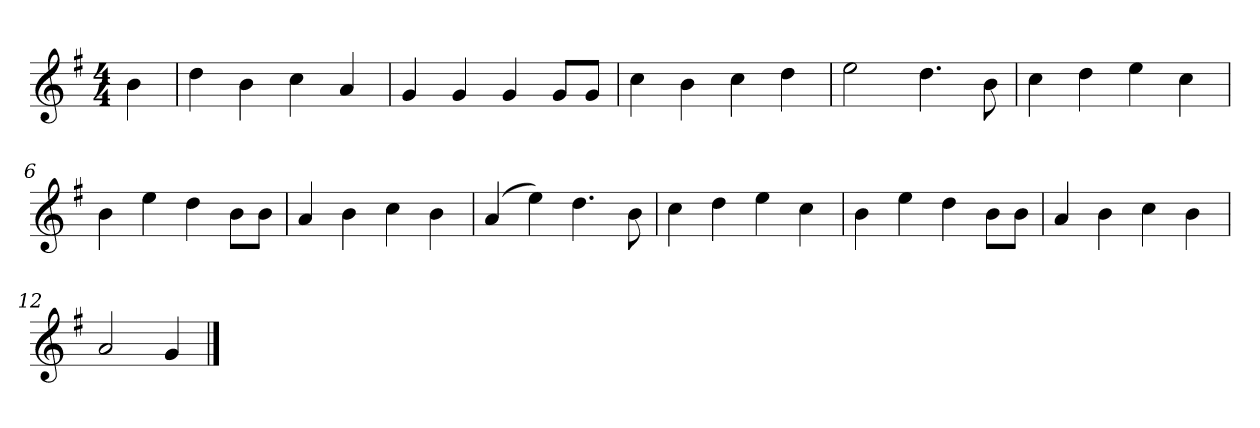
**kern
*part1
*staff1
*k[f#]
*M4/4
*MM120
=
4b
=1
4dd
4b
4cc
4a
=2
4g
4g
4g
8gL
8gJ
=3
4cc
4b
4cc
4dd
=4
2ee
4.dd
8b
=5
4cc
4dd
4ee
4cc
=6
4b
4ee
4dd
8bL
8bJ
=7
4a
4b
4cc
4b
=8
(4a
4ee)
4.dd
8b
=9
4cc
4dd
4ee
4cc
=10
4b
4ee
4dd
8bL
8bJ
=11
4a
4b
4cc
4b
=12
2a
4g
==
*-
